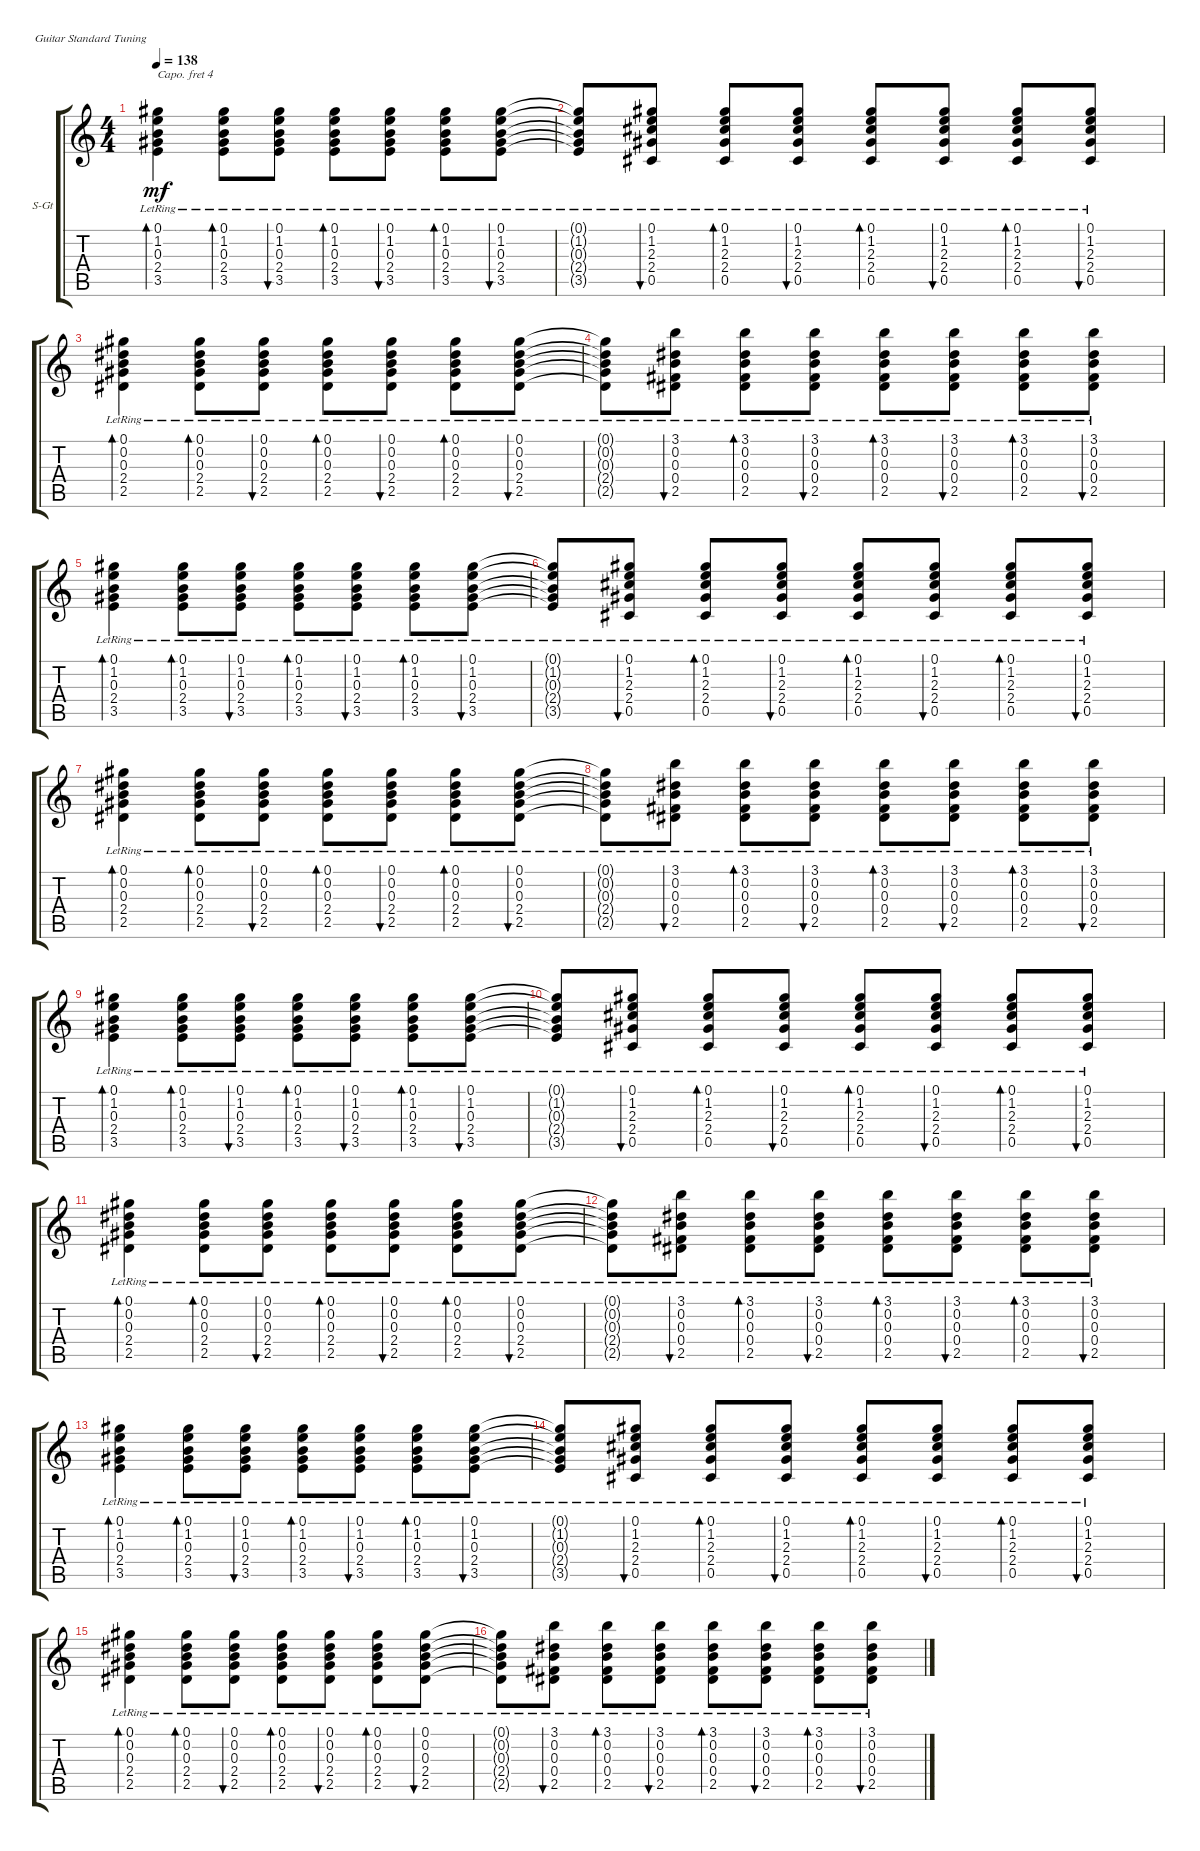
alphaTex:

\defaultSystemsLayout 4
\bracketExtendMode groupsimilarinstruments
\firstSystemTrackNameOrientation horizontal
\otherSystemsTrackNameOrientation horizontal
\track ("Steel Guitar" "S-Gt") {instrument acousticguitarsteel}
\staff {score tabs}
\capo 4
\tuning (E4 B3 G3 D3 A2 E2)
\ts (4 4)
\tempo 138
\clef g2
\ks c
(0.1{lr} 1.2{lr} 0.3{lr} 2.4{lr} 3.5{lr}).4{bd 30 dy mf} (0.1{lr} 1.2{lr} 0.3{lr} 2.4{lr} 3.5{lr}).8{bd 30} (0.1{lr} 1.2{lr} 0.3{lr} 2.4{lr} 3.5{lr}).8{bu 30} (0.1{lr} 1.2{lr} 0.3{lr} 2.4{lr} 3.5{lr}).8{bd 30} (0.1{lr} 1.2{lr} 0.3{lr} 2.4{lr} 3.5{lr}).8{bu 30} (0.1{lr} 1.2{lr} 0.3{lr} 2.4{lr} 3.5{lr}).8{bd 30} (0.1{lr} 1.2{lr} 0.3{lr} 2.4{lr} 3.5{lr}).8{bu 30} |
(3.5{lr t} 2.4{lr t} 0.3{lr t} 1.2{lr t} 0.1{lr t}).8 (0.5{lr} 2.4{lr} 2.3{lr} 1.2{lr} 0.1{lr}).8{bu 30} (0.5{lr} 2.4{lr} 2.3{lr} 1.2{lr} 0.1{lr}).8{bd 30} (0.5{lr} 2.4{lr} 2.3{lr} 1.2{lr} 0.1{lr}).8{bu 30} (0.5{lr} 2.4{lr} 2.3{lr} 1.2{lr} 0.1{lr}).8{bd 30} (0.5{lr} 2.4{lr} 2.3{lr} 1.2{lr} 0.1{lr}).8{bu 30} (0.5{lr} 2.4{lr} 2.3{lr} 1.2{lr} 0.1{lr}).8{bd 30} (0.5{lr} 2.4{lr} 2.3{lr} 1.2{lr} 0.1{lr}).8{bu 30} |
(0.1{lr} 0.2{lr} 0.3{lr} 2.4{lr} 2.5{lr}).4{bd 30} (0.1{lr} 0.2{lr} 0.3{lr} 2.4{lr} 2.5{lr}).8{bd 30} (0.1{lr} 0.2{lr} 0.3{lr} 2.4{lr} 2.5{lr}).8{bu 30} (0.1{lr} 0.2{lr} 0.3{lr} 2.4{lr} 2.5{lr}).8{bd 30} (0.1{lr} 0.2{lr} 0.3{lr} 2.4{lr} 2.5{lr}).8{bu 30} (0.1{lr} 0.2{lr} 0.3{lr} 2.4{lr} 2.5{lr}).8{bd 30} (0.1{lr} 0.2{lr} 0.3{lr} 2.4{lr} 2.5{lr}).8{bu 30} |
(0.1{lr t} 0.2{lr t} 0.3{lr t} 2.4{lr t} 2.5{lr t}).8 (2.5{lr} 0.4{lr} 0.3{lr} 0.2{lr} 3.1{lr}).8{bu 30} (2.5{lr} 0.4{lr} 0.3{lr} 0.2{lr} 3.1{lr}).8{bd 30} (2.5{lr} 0.4{lr} 0.3{lr} 0.2{lr} 3.1{lr}).8{bu 30} (2.5{lr} 0.4{lr} 0.3{lr} 0.2{lr} 3.1{lr}).8{bd 30} (2.5{lr} 0.4{lr} 0.3{lr} 0.2{lr} 3.1{lr}).8{bu 30} (2.5{lr} 0.4{lr} 0.3{lr} 0.2{lr} 3.1{lr}).8{bd 30} (2.5{lr} 0.4{lr} 0.3{lr} 0.2{lr} 3.1{lr}).8{bu 30} |
(0.1{lr} 1.2{lr} 0.3{lr} 2.4{lr} 3.5{lr}).4{bd 30} (0.1{lr} 1.2{lr} 0.3{lr} 2.4{lr} 3.5{lr}).8{bd 30} (0.1{lr} 1.2{lr} 0.3{lr} 2.4{lr} 3.5{lr}).8{bu 30} (0.1{lr} 1.2{lr} 0.3{lr} 2.4{lr} 3.5{lr}).8{bd 30} (0.1{lr} 1.2{lr} 0.3{lr} 2.4{lr} 3.5{lr}).8{bu 30} (0.1{lr} 1.2{lr} 0.3{lr} 2.4{lr} 3.5{lr}).8{bd 30} (0.1{lr} 1.2{lr} 0.3{lr} 2.4{lr} 3.5{lr}).8{bu 30} |
(3.5{lr t} 2.4{lr t} 0.3{lr t} 1.2{lr t} 0.1{lr t}).8 (0.5{lr} 2.4{lr} 2.3{lr} 1.2{lr} 0.1{lr}).8{bu 30} (0.5{lr} 2.4{lr} 2.3{lr} 1.2{lr} 0.1{lr}).8{bd 30} (0.5{lr} 2.4{lr} 2.3{lr} 1.2{lr} 0.1{lr}).8{bu 30} (0.5{lr} 2.4{lr} 2.3{lr} 1.2{lr} 0.1{lr}).8{bd 30} (0.5{lr} 2.4{lr} 2.3{lr} 1.2{lr} 0.1{lr}).8{bu 30} (0.5{lr} 2.4{lr} 2.3{lr} 1.2{lr} 0.1{lr}).8{bd 30} (0.5{lr} 2.4{lr} 2.3{lr} 1.2{lr} 0.1{lr}).8{bu 30} |
(0.1{lr} 0.2{lr} 0.3{lr} 2.4{lr} 2.5{lr}).4{bd 30} (0.1{lr} 0.2{lr} 0.3{lr} 2.4{lr} 2.5{lr}).8{bd 30} (0.1{lr} 0.2{lr} 0.3{lr} 2.4{lr} 2.5{lr}).8{bu 30} (0.1{lr} 0.2{lr} 0.3{lr} 2.4{lr} 2.5{lr}).8{bd 30} (0.1{lr} 0.2{lr} 0.3{lr} 2.4{lr} 2.5{lr}).8{bu 30} (0.1{lr} 0.2{lr} 0.3{lr} 2.4{lr} 2.5{lr}).8{bd 30} (0.1{lr} 0.2{lr} 0.3{lr} 2.4{lr} 2.5{lr}).8{bu 30} |
(0.1{lr t} 0.2{lr t} 0.3{lr t} 2.4{lr t} 2.5{lr t}).8 (2.5{lr} 0.4{lr} 0.3{lr} 0.2{lr} 3.1{lr}).8{bu 30} (2.5{lr} 0.4{lr} 0.3{lr} 0.2{lr} 3.1{lr}).8{bd 30} (2.5{lr} 0.4{lr} 0.3{lr} 0.2{lr} 3.1{lr}).8{bu 30} (2.5{lr} 0.4{lr} 0.3{lr} 0.2{lr} 3.1{lr}).8{bd 30} (2.5{lr} 0.4{lr} 0.3{lr} 0.2{lr} 3.1{lr}).8{bu 30} (2.5{lr} 0.4{lr} 0.3{lr} 0.2{lr} 3.1{lr}).8{bd 30} (2.5{lr} 0.4{lr} 0.3{lr} 0.2{lr} 3.1{lr}).8{bu 30} |
(0.1{lr} 1.2{lr} 0.3{lr} 2.4{lr} 3.5{lr}).4{bd 30} (0.1{lr} 1.2{lr} 0.3{lr} 2.4{lr} 3.5{lr}).8{bd 30} (0.1{lr} 1.2{lr} 0.3{lr} 2.4{lr} 3.5{lr}).8{bu 30} (0.1{lr} 1.2{lr} 0.3{lr} 2.4{lr} 3.5{lr}).8{bd 30} (0.1{lr} 1.2{lr} 0.3{lr} 2.4{lr} 3.5{lr}).8{bu 30} (0.1{lr} 1.2{lr} 0.3{lr} 2.4{lr} 3.5{lr}).8{bd 30} (0.1{lr} 1.2{lr} 0.3{lr} 2.4{lr} 3.5{lr}).8{bu 30} |
(3.5{lr t} 2.4{lr t} 0.3{lr t} 1.2{lr t} 0.1{lr t}).8 (0.5{lr} 2.4{lr} 2.3{lr} 1.2{lr} 0.1{lr}).8{bu 30} (0.5{lr} 2.4{lr} 2.3{lr} 1.2{lr} 0.1{lr}).8{bd 30} (0.5{lr} 2.4{lr} 2.3{lr} 1.2{lr} 0.1{lr}).8{bu 30} (0.5{lr} 2.4{lr} 2.3{lr} 1.2{lr} 0.1{lr}).8{bd 30} (0.5{lr} 2.4{lr} 2.3{lr} 1.2{lr} 0.1{lr}).8{bu 30} (0.5{lr} 2.4{lr} 2.3{lr} 1.2{lr} 0.1{lr}).8{bd 30} (0.5{lr} 2.4{lr} 2.3{lr} 1.2{lr} 0.1{lr}).8{bu 30} |
(0.1{lr} 0.2{lr} 0.3{lr} 2.4{lr} 2.5{lr}).4{bd 30} (0.1{lr} 0.2{lr} 0.3{lr} 2.4{lr} 2.5{lr}).8{bd 30} (0.1{lr} 0.2{lr} 0.3{lr} 2.4{lr} 2.5{lr}).8{bu 30} (0.1{lr} 0.2{lr} 0.3{lr} 2.4{lr} 2.5{lr}).8{bd 30} (0.1{lr} 0.2{lr} 0.3{lr} 2.4{lr} 2.5{lr}).8{bu 30} (0.1{lr} 0.2{lr} 0.3{lr} 2.4{lr} 2.5{lr}).8{bd 30} (0.1{lr} 0.2{lr} 0.3{lr} 2.4{lr} 2.5{lr}).8{bu 30} |
(0.1{lr t} 0.2{lr t} 0.3{lr t} 2.4{lr t} 2.5{lr t}).8 (2.5{lr} 0.4{lr} 0.3{lr} 0.2{lr} 3.1{lr}).8{bu 30} (2.5{lr} 0.4{lr} 0.3{lr} 0.2{lr} 3.1{lr}).8{bd 30} (2.5{lr} 0.4{lr} 0.3{lr} 0.2{lr} 3.1{lr}).8{bu 30} (2.5{lr} 0.4{lr} 0.3{lr} 0.2{lr} 3.1{lr}).8{bd 30} (2.5{lr} 0.4{lr} 0.3{lr} 0.2{lr} 3.1{lr}).8{bu 30} (2.5{lr} 0.4{lr} 0.3{lr} 0.2{lr} 3.1{lr}).8{bd 30} (2.5{lr} 0.4{lr} 0.3{lr} 0.2{lr} 3.1{lr}).8{bu 30} |
(0.1{lr} 1.2{lr} 0.3{lr} 2.4{lr} 3.5{lr}).4{bd 30} (0.1{lr} 1.2{lr} 0.3{lr} 2.4{lr} 3.5{lr}).8{bd 30} (0.1{lr} 1.2{lr} 0.3{lr} 2.4{lr} 3.5{lr}).8{bu 30} (0.1{lr} 1.2{lr} 0.3{lr} 2.4{lr} 3.5{lr}).8{bd 30} (0.1{lr} 1.2{lr} 0.3{lr} 2.4{lr} 3.5{lr}).8{bu 30} (0.1{lr} 1.2{lr} 0.3{lr} 2.4{lr} 3.5{lr}).8{bd 30} (0.1{lr} 1.2{lr} 0.3{lr} 2.4{lr} 3.5{lr}).8{bu 30} |
(3.5{lr t} 2.4{lr t} 0.3{lr t} 1.2{lr t} 0.1{lr t}).8 (0.5{lr} 2.4{lr} 2.3{lr} 1.2{lr} 0.1{lr}).8{bu 30} (0.5{lr} 2.4{lr} 2.3{lr} 1.2{lr} 0.1{lr}).8{bd 30} (0.5{lr} 2.4{lr} 2.3{lr} 1.2{lr} 0.1{lr}).8{bu 30} (0.5{lr} 2.4{lr} 2.3{lr} 1.2{lr} 0.1{lr}).8{bd 30} (0.5{lr} 2.4{lr} 2.3{lr} 1.2{lr} 0.1{lr}).8{bu 30} (0.5{lr} 2.4{lr} 2.3{lr} 1.2{lr} 0.1{lr}).8{bd 30} (0.5{lr} 2.4{lr} 2.3{lr} 1.2{lr} 0.1{lr}).8{bu 30} |
(0.1{lr} 0.2{lr} 0.3{lr} 2.4{lr} 2.5{lr}).4{bd 30} (0.1{lr} 0.2{lr} 0.3{lr} 2.4{lr} 2.5{lr}).8{bd 30} (0.1{lr} 0.2{lr} 0.3{lr} 2.4{lr} 2.5{lr}).8{bu 30} (0.1{lr} 0.2{lr} 0.3{lr} 2.4{lr} 2.5{lr}).8{bd 30} (0.1{lr} 0.2{lr} 0.3{lr} 2.4{lr} 2.5{lr}).8{bu 30} (0.1{lr} 0.2{lr} 0.3{lr} 2.4{lr} 2.5{lr}).8{bd 30} (0.1{lr} 0.2{lr} 0.3{lr} 2.4{lr} 2.5{lr}).8{bu 30} |
(0.1{lr t} 0.2{lr t} 0.3{lr t} 2.4{lr t} 2.5{lr t}).8 (2.5{lr} 0.4{lr} 0.3{lr} 0.2{lr} 3.1{lr}).8{bu 30} (2.5{lr} 0.4{lr} 0.3{lr} 0.2{lr} 3.1{lr}).8{bd 30} (2.5{lr} 0.4{lr} 0.3{lr} 0.2{lr} 3.1{lr}).8{bu 30} (2.5{lr} 0.4{lr} 0.3{lr} 0.2{lr} 3.1{lr}).8{bd 30} (2.5{lr} 0.4{lr} 0.3{lr} 0.2{lr} 3.1{lr}).8{bu 30} (2.5{lr} 0.4{lr} 0.3{lr} 0.2{lr} 3.1{lr}).8{bd 30} (2.5{lr} 0.4{lr} 0.3{lr} 0.2{lr} 3.1{lr}).8{bu 30}
